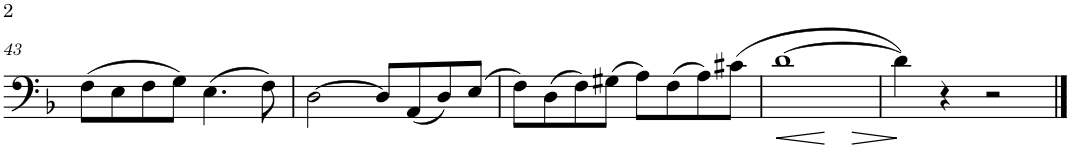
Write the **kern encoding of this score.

**kern	**dynam
*part1	*part1
*staff1	*staff1
*I"Trombone	*
*I'Tbn.	*
!!LO:PB:g=z
*clefF4	*
*k[b-]	*
*M4/4	*
=43	=43
(8F\L	.
8E\	.
8F\	.
8G\J)	.
(4.E\	.
8F\)	.
=44	=44
[2D\	.
8D/L]	.
(8AA/	.
8D/)	.
(8E/J	.
=45	=45
8F\L)	.
(8D\	.
8F\)	.
(8G#X\J	.
8A\L)	.
(8F\	.
8A\)	.
(8c#X\J	.
=46	=46
!	!LO:HP:b
[1d	<
.	[
=47	=47
!	!LO:HP:b
4d\])	>
4r	]
2r	.
==	==
*-	*-
